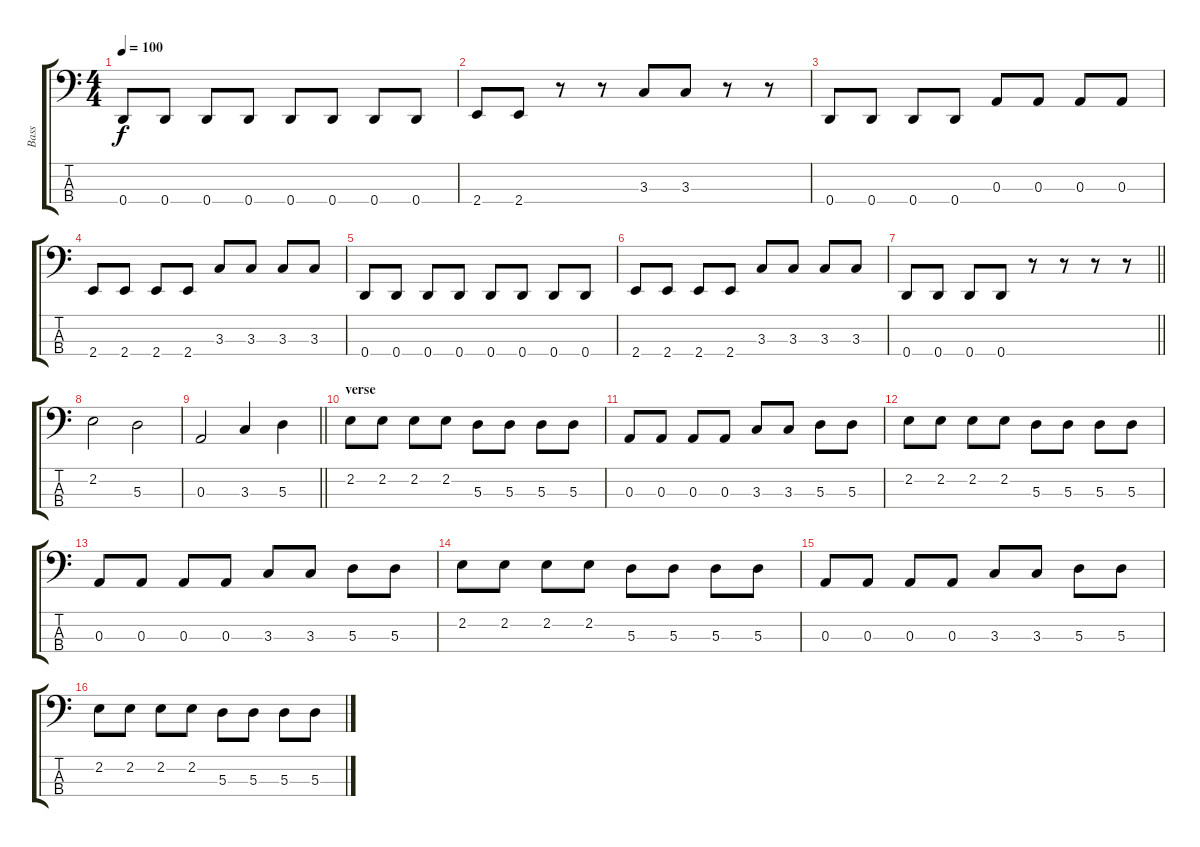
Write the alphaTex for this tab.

\track ("Bass" "Bass") {instrument electricbassfinger}
\staff {score tabs}
\tuning (G2 D2 A1 D1) {hide}
\ts (4 4)
\tempo 100
\clef f4
\ks c
0.4.8{dy f} 0.4.8 0.4.8 0.4.8 0.4.8 0.4.8 0.4.8 0.4.8 |
2.4.8 2.4.8 r.8 r.8 3.3.8 3.3.8 r.8 r.8 |
0.4.8 0.4.8 0.4.8 0.4.8 0.3.8 0.3.8 0.3.8 0.3.8 |
2.4.8 2.4.8 2.4.8 2.4.8 3.3.8 3.3.8 3.3.8 3.3.8 |
0.4.8 0.4.8 0.4.8 0.4.8 0.4.8 0.4.8 0.4.8 0.4.8 |
2.4.8 2.4.8 2.4.8 2.4.8 3.3.8 3.3.8 3.3.8 3.3.8 |
\barLineRight lightlight
0.4.8 0.4.8 0.4.8 0.4.8 r.8 r.8 r.8 r.8 |
2.2.2 5.3.2 |
\barLineRight lightlight
0.3.2 3.3.4 5.3.4 |
\section ("" "verse")
2.2.8 2.2.8 2.2.8 2.2.8 5.3.8 5.3.8 5.3.8 5.3.8 |
0.3.8 0.3.8 0.3.8 0.3.8 3.3.8 3.3.8 5.3.8 5.3.8 |
2.2.8 2.2.8 2.2.8 2.2.8 5.3.8 5.3.8 5.3.8 5.3.8 |
0.3.8 0.3.8 0.3.8 0.3.8 3.3.8 3.3.8 5.3.8 5.3.8 |
2.2.8 2.2.8 2.2.8 2.2.8 5.3.8 5.3.8 5.3.8 5.3.8 |
0.3.8 0.3.8 0.3.8 0.3.8 3.3.8 3.3.8 5.3.8 5.3.8 |
2.2.8 2.2.8 2.2.8 2.2.8 5.3.8 5.3.8 5.3.8 5.3.8
